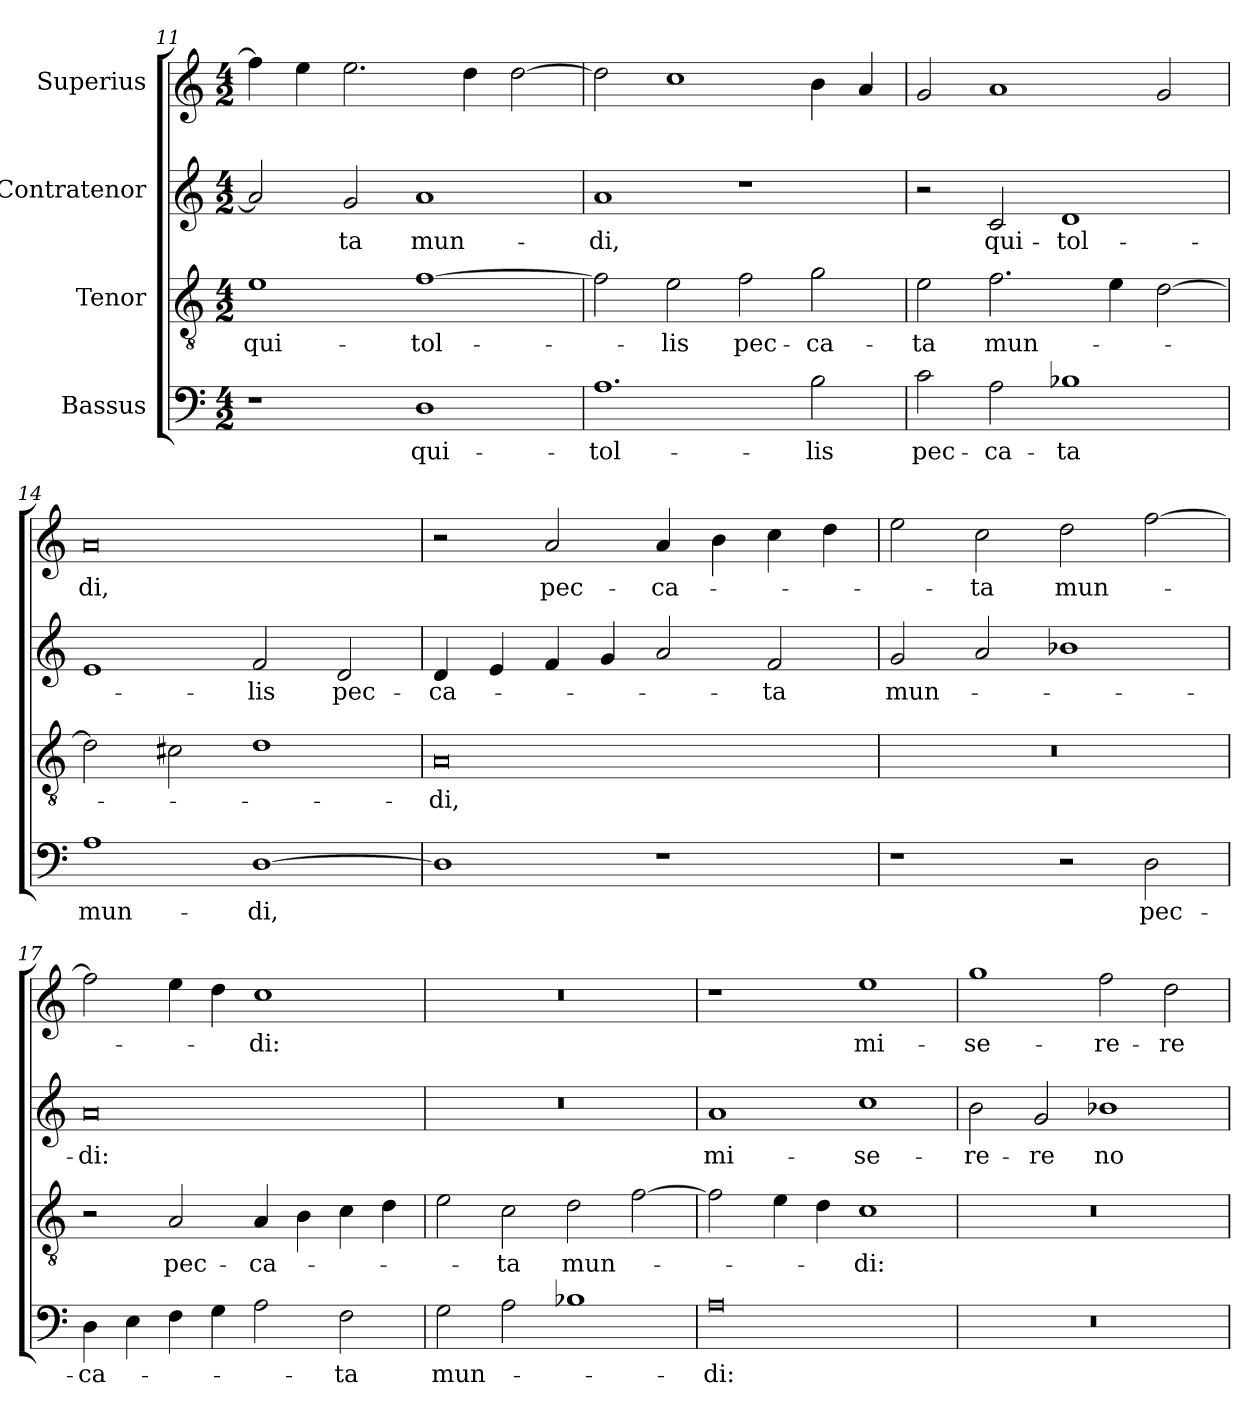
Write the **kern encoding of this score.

**kern	**text	**kern	**text	**kern	**text	**kern	**text
*part4	*part4	*part3	*part3	*part2	*part2	*part1	*part1
*staff4	*staff4	*staff3	*staff3	*staff2	*staff2	*staff1	*staff1
*I"Bassus	*	*I"Tenor	*	*I"Contratenor	*	*I"Superius	*
*clefF4	*	*clefGv2	*	*clefG2	*	*clefG2	*
*k[]	*	*k[]	*	*k[]	*	*k[]	*
*M4/2	*	*M4/2	*	*M4/2	*	*M4/2	*
=11	=11	=11	=11	=11	=11	=11	=11
1r	.	1e\	qui-	2a/]	.	4ff\]	.
.	.	.	.	.	.	4ee\	.
.	.	.	.	2g/	-ta	2.ee\	.
1D\	qui-	[1f\	tol-	1a/	mun-	.	.
.	.	.	.	.	.	4dd\	.
.	.	.	.	.	.	[2dd\	.
=12	=12	=12	=12	=12	=12	=12	=12
1.A\	tol-	2f\]	.	1a/	-di,	2dd\]	.
.	.	2e\	-lis	.	.	1cc\	.
.	.	2f\	pec-	1r	.	.	.
2B\	-lis	2g\	-ca-	.	.	4b\	.
.	.	.	.	.	.	4a/	.
=13	=13	=13	=13	=13	=13	=13	=13
2c\	pec-	2e\	-ta	2r	.	2g/	.
2A\	-ca-	2.f\	mun-	2c/	qui-	1a/	.
1B-X\	-ta	.	.	1d/	tol-	.	.
.	.	4e\	.	.	.	.	.
.	.	[2d\	.	.	.	2g/	.
=14	=14	=14	=14	=14	=14	=14	=14
1A\	mun-	2d\]	.	1e/	.	0a/	-di,
.	.	2c#X\	.	.	.	.	.
[1D\	-di,	1d\	.	2f/	-lis	.	.
.	.	.	.	2d/	pec-	.	.
=15	=15	=15	=15	=15	=15	=15	=15
1D\]	.	0A/	-di,	4d/	-ca-	2r	.
.	.	.	.	4e/	.	.	.
.	.	.	.	4f/	.	2a/	pec-
.	.	.	.	4g/	.	.	.
1r	.	.	.	2a/	.	4a/	-ca-
.	.	.	.	.	.	4b\	.
.	.	.	.	2f/	-ta	4cc\	.
.	.	.	.	.	.	4dd\	.
=16	=16	=16	=16	=16	=16	=16	=16
1r	.	0r	.	2g/	mun-	2ee\	.
.	.	.	.	2a/	.	2cc\	-ta
2r	.	.	.	1b-X\	.	2dd\	mun-
2D\	pec-	.	.	.	.	[2ff\	.
=17	=17	=17	=17	=17	=17	=17	=17
4D\	-ca-	2r	.	0a/	-di:	2ff\]	.
4E\	.	.	.	.	.	.	.
4F\	.	2A/	pec-	.	.	4ee\	.
4G\	.	.	.	.	.	4dd\	.
2A\	.	4A/	-ca-	.	.	1cc\	-di:
.	.	4B\	.	.	.	.	.
2F\	-ta	4c\	.	.	.	.	.
.	.	4d\	.	.	.	.	.
=18	=18	=18	=18	=18	=18	=18	=18
2G\	mun-	2e\	.	0r	.	0r	.
2A\	.	2c\	-ta	.	.	.	.
1B-X\	.	2d\	mun-	.	.	.	.
.	.	[2f\	.	.	.	.	.
=19	=19	=19	=19	=19	=19	=19	=19
0A\	-di:	2f\]	.	1a/	mi-	1r	.
.	.	4e\	.	.	.	.	.
.	.	4d\	.	.	.	.	.
.	.	1c\	-di:	1cc\	-se-	1ee\	mi-
=20	=20	=20	=20	=20	=20	=20	=20
0r	.	0r	.	2b\	-re-	1gg\	-se-
.	.	.	.	2g/	-re	.	.
.	.	.	.	1b-X\	no-	2ff\	-re-
.	.	.	.	.	.	2dd\	-re
=	=	=	=	=	=	=	=
*-	*-	*-	*-	*-	*-	*-	*-
